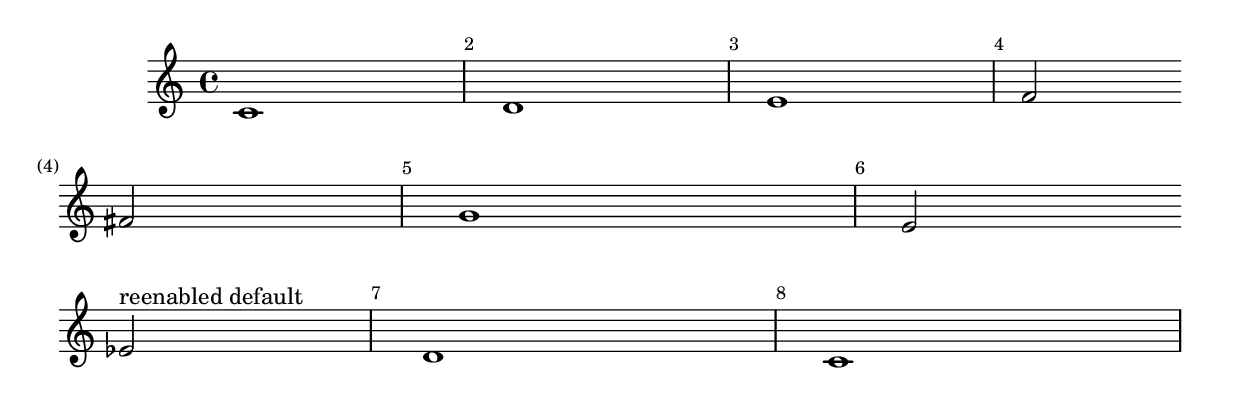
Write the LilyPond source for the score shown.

%% DO NOT EDIT this file manually; it was automatically
%% generated from the LilyPond Snippet Repository
%% (http://lsr.di.unimi.it).
%%
%% Make any changes in the LSR itself, or in
%% `Documentation/snippets/new/`, then run
%% `scripts/auxiliar/makelsr.pl`.
%%
%% This file is in the public domain.

\version "2.24.0"

\header {
  lsrtags = "rhythms"

  texidoc = "
By default a @code{BarNumber} of a broken measure is not repeated at
the beginning of the new line.  Use
@code{first-bar-number-invisible-save-broken-bars} for
@code{barNumberVisibility} to get a parenthesized @code{BarNumber}
there.
"

  doctitle = "Printing bar numbers for broken measures"
} % begin verbatim


\layout {
  \context {
    \Score
    barNumberVisibility = #first-bar-number-invisible-save-broken-bars
    \override BarNumber.break-visibility = ##(#f #t #t)
  }
}

\relative c' {
  c1 | d | e | f2 \bar "" \break
  fis | g1 | e2 \bar "" \break
  <>^"reenabled default"
  % back to default -
  % \unset Score.barNumberVisibility would do so as well
  \set Score.barNumberVisibility =
    #first-bar-number-invisible-and-no-parenthesized-bar-numbers
  es | d1 | c
}
